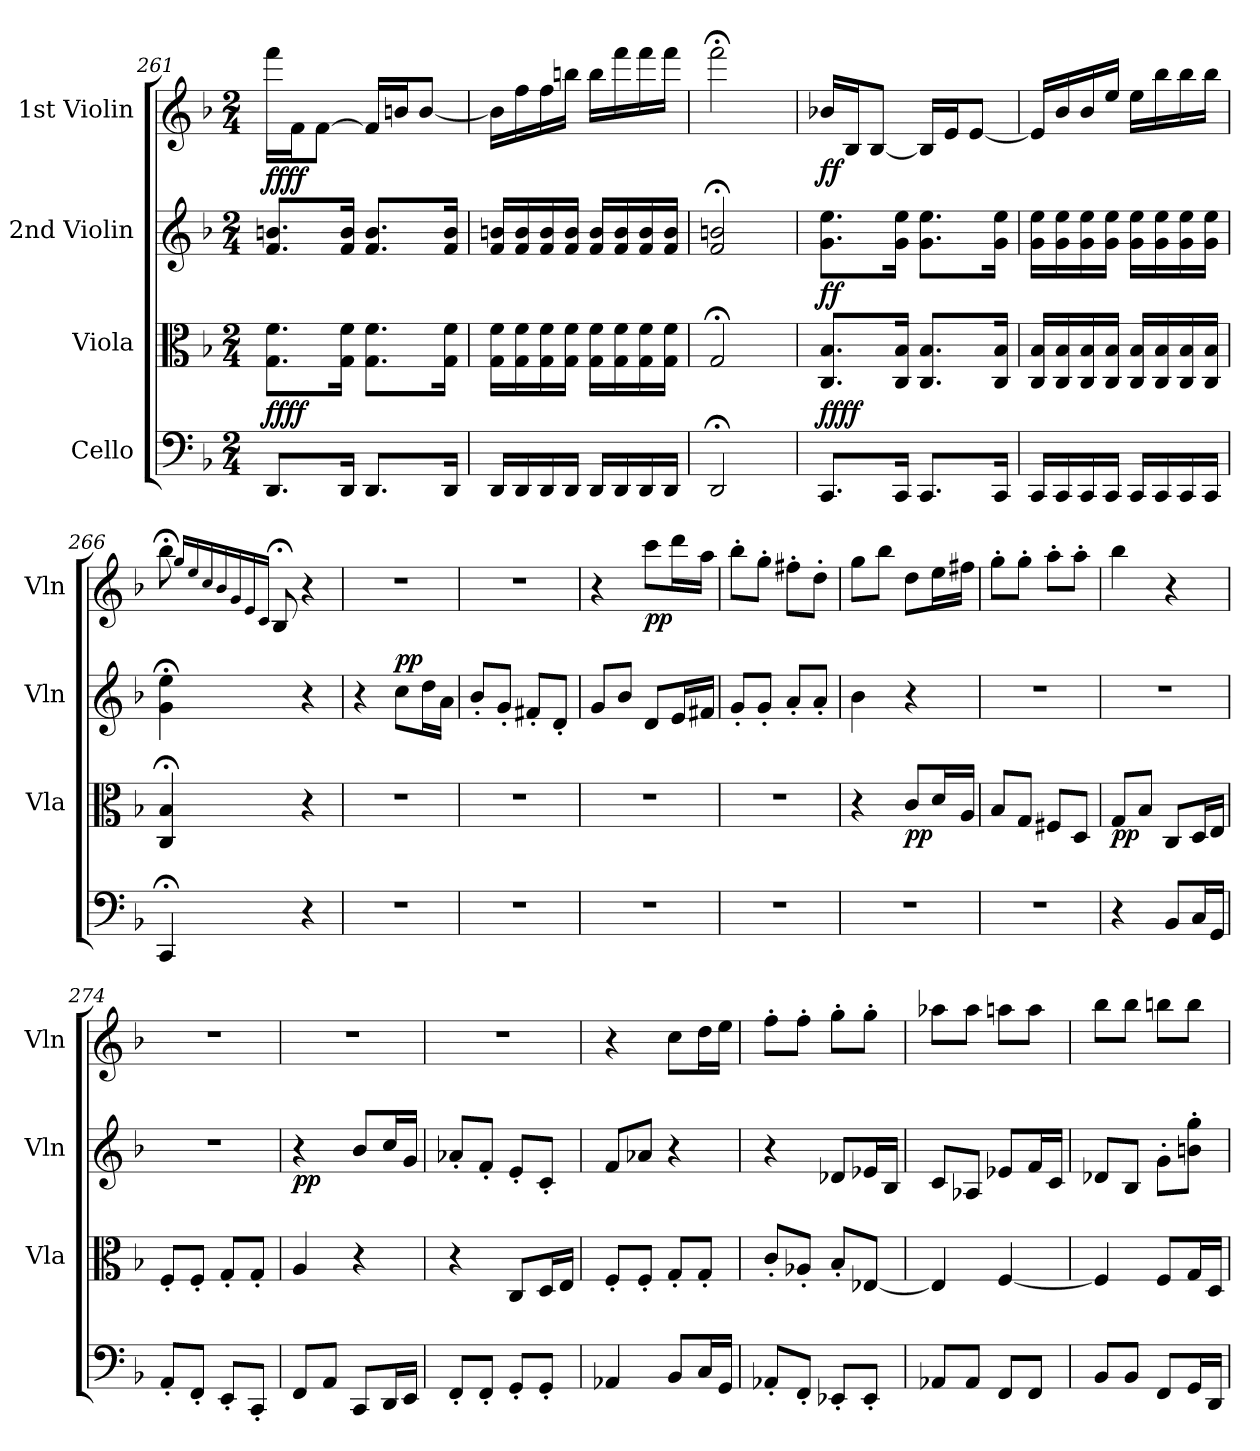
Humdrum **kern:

**kern	**dynam	**kern	**dynam	**kern	**dynam	**kern	**dynam
*part4	*part4	*part3	*part3	*part2	*part2	*part1	*part1
*staff4	*staff4	*staff3	*staff3	*staff2	*staff2	*staff1	*staff1
*I"Cello	*	*I"Viola	*	*I"2nd Violin	*	*I"1st Violin	*
*	*	*I'Vla	*	*I'Vln	*	*I'Vln	*
*clefF4	*	*clefC3	*	*clefG2	*	*clefG2	*
*k[b-]	*	*k[b-]	*	*k[b-]	*	*k[b-]	*
*F:	*	*F:	*	*F:	*	*F:	*
*M2/4	*	*M2/4	*	*M2/4	*	*M2/4	*
=261	=261	=261	=261	=261	=261	=261	=261
!	!LO:DY:b	!	!	!	!	!	!
!	!LO:DY:n=1:a	!	!	!	!LO:DY:a	!	!
!	!	!	!	!	!LO:DY:n=1:b	!	!
8.DD/L	ff ff	8.G\ 8.f\L	.	8.f/ 8.bn/L	ff ff	16fff\LL	.
.	.	.	.	.	.	16f\J	.
.	.	.	.	.	.	[8f\J	.
16DD/Jk	.	16G\ 16f\Jk	.	16f/ 16b/Jk	.	.	.
8.DD/L	.	8.G\ 8.f\L	.	8.f/ 8.b/L	.	16f/LL]	.
.	.	.	.	.	.	16bn/J	.
.	.	.	.	.	.	[8b/J	.
16DD/Jk	.	16G\ 16f\Jk	.	16f/ 16b/Jk	.	.	.
=262	=262	=262	=262	=262	=262	=262	=262
16DD/LL	.	16G\ 16f\LL	.	16f/ 16bn/LL	.	16b\LL]	.
16DD/	.	16G\ 16f\	.	16f/ 16b/	.	16ff\	.
16DD/	.	16G\ 16f\	.	16f/ 16b/	.	16ff\	.
16DD/JJ	.	16G\ 16f\JJ	.	16f/ 16b/JJ	.	16bbn\JJ	.
16DD/LL	.	16G\ 16f\LL	.	16f/ 16b/LL	.	16bb\LL	.
16DD/	.	16G\ 16f\	.	16f/ 16b/	.	16fff\	.
16DD/	.	16G\ 16f\	.	16f/ 16b/	.	16fff\	.
16DD/JJ	.	16G\ 16f\JJ	.	16f/ 16b/JJ	.	16fff\JJ	.
=263	=263	=263	=263	=263	=263	=263	=263
2DD;</	.	2G;</	.	2f/;< 2bn/;<	.	2fff;<\	.
=264	=264	=264	=264	=264	=264	=264	=264
!	!LO:DY:b	!	!	!	!	!	!
!	!LO:DY:n=1:a	!	!LO:DY:a	!	!	!	!LO:DY:b
8.CC/L	ff ff	8.C/ 8.B-/L	ff	8.g\ 8.ee\L	.	16b-X/LL	ff
.	.	.	.	.	.	16B-/J	.
.	.	.	.	.	.	[8B-/J	.
16CC/Jk	.	16C/ 16B-/Jk	.	16g\ 16ee\Jk	.	.	.
8.CC/L	.	8.C/ 8.B-/L	.	8.g\ 8.ee\L	.	16B-/LL]	.
.	.	.	.	.	.	16e/J	.
.	.	.	.	.	.	[8e/J	.
16CC/Jk	.	16C/ 16B-/Jk	.	16g\ 16ee\Jk	.	.	.
!!LO:LB:g=z
=265	=265	=265	=265	=265	=265	=265	=265
16CC/LL	.	16C/ 16B-/LL	.	16g\ 16ee\LL	.	16e/LL]	.
16CC/	.	16C/ 16B-/	.	16g\ 16ee\	.	16b-/	.
16CC/	.	16C/ 16B-/	.	16g\ 16ee\	.	16b-/	.
16CC/JJ	.	16C/ 16B-/JJ	.	16g\ 16ee\JJ	.	16ee/JJ	.
16CC/LL	.	16C/ 16B-/LL	.	16g\ 16ee\LL	.	16ee\LL	.
16CC/	.	16C/ 16B-/	.	16g\ 16ee\	.	16bb-\	.
16CC/	.	16C/ 16B-/	.	16g\ 16ee\	.	16bb-\	.
16CC/JJ	.	16C/ 16B-/JJ	.	16g\ 16ee\JJ	.	16bb-\JJ	.
=266	=266	=266	=266	=266	=266	=266	=266
4CC;</	.	4C/;< 4B-/;<	.	4g\;< 4ee\;<	.	8bb-;<\	.
.	.	.	.	.	.	16qgg/LL	.
.	.	.	.	.	.	16qee/	.
.	.	.	.	.	.	16qcc/	.
.	.	.	.	.	.	16qb-/	.
.	.	.	.	.	.	16qg/	.
.	.	.	.	.	.	16qe/	.
.	.	.	.	.	.	16qc/JJ	.
.	.	.	.	.	.	8B-;</	.
4r	.	4r	.	4r	.	4r	.
=267	=267	=267	=267	=267	=267	=267	=267
2r	.	2r	.	4r	.	2r	.
!	!	!	!	!	!LO:DY:a	!	!
.	.	.	.	8cc\L	pp	.	.
.	.	.	.	16dd\L	.	.	.
.	.	.	.	16a\JJ	.	.	.
=268	=268	=268	=268	=268	=268	=268	=268
2r	.	2r	.	8b-'/L	.	2r	.
.	.	.	.	8g'/J	.	.	.
.	.	.	.	8f#X'/L	.	.	.
.	.	.	.	8d'/J	.	.	.
=269	=269	=269	=269	=269	=269	=269	=269
2r	.	2r	.	8g/L	.	4r	.
.	.	.	.	8b-/J	.	.	.
!	!	!	!	!	!	!	!LO:DY:b
.	.	.	.	8d/L	.	8ccc\L	pp
.	.	.	.	16e/L	.	16ddd\L	.
.	.	.	.	16f#X/JJ	.	16aa\JJ	.
=270	=270	=270	=270	=270	=270	=270	=270
2r	.	2r	.	8g'/L	.	8bb-'\L	.
.	.	.	.	8g'/J	.	8gg'\J	.
.	.	.	.	8a'/L	.	8ff#X'\L	.
.	.	.	.	8a'/J	.	8dd'\J	.
!!LO:LB:g=z
=271	=271	=271	=271	=271	=271	=271	=271
2r	.	4r	.	4b-\	.	8gg\L	.
.	.	.	.	.	.	8bb-\J	.
!	!	!	!LO:DY:b	!	!	!	!
.	.	8c/L	pp	4r	.	8dd\L	.
.	.	16d/L	.	.	.	16ee\L	.
.	.	16A/JJ	.	.	.	16ff#X\JJ	.
=272	=272	=272	=272	=272	=272	=272	=272
2r	.	8B-/L	.	2r	.	8gg'\L	.
.	.	8G/J	.	.	.	8gg'\J	.
.	.	8F#X/L	.	.	.	8aa'\L	.
.	.	8D/J	.	.	.	8aa'\J	.
=273	=273	=273	=273	=273	=273	=273	=273
!	!	!	!LO:DY:b	!	!	!	!
4r	.	8G/L	pp	2r	.	4bb-\	.
.	.	8B-/J	.	.	.	.	.
8BB-/L	.	8C/L	.	.	.	4r	.
16C/L	.	16D/L	.	.	.	.	.
16GG/JJ	.	16E/JJ	.	.	.	.	.
=274	=274	=274	=274	=274	=274	=274	=274
8AA'/L	.	8F'/L	.	2r	.	2r	.
8FF'/J	.	8F'/J	.	.	.	.	.
8EE'/L	.	8G'/L	.	.	.	.	.
8CC'/J	.	8G'/J	.	.	.	.	.
=275	=275	=275	=275	=275	=275	=275	=275
!	!	!	!	!	!LO:DY:b	!	!
8FF/L	.	4A/	.	4r	pp	2r	.
8AA/J	.	.	.	.	.	.	.
8CC/L	.	4r	.	8b-/L	.	.	.
16DD/L	.	.	.	16cc/L	.	.	.
16EE/JJ	.	.	.	16g/JJ	.	.	.
=276	=276	=276	=276	=276	=276	=276	=276
8FF'/L	.	4r	.	8a-X'/L	.	2r	.
8FF'/J	.	.	.	8f'/J	.	.	.
8GG'/L	.	8C/L	.	8e'/L	.	.	.
8GG'/J	.	16D/L	.	8c'/J	.	.	.
.	.	16E/JJ	.	.	.	.	.
=277	=277	=277	=277	=277	=277	=277	=277
4AA-X/	.	8F'/L	.	8f/L	.	4r	.
.	.	8F'/J	.	8a-X/J	.	.	.
8BB-/L	.	8G'/L	.	4r	.	8cc\L	.
16C/L	.	8G'/J	.	.	.	16dd\L	.
16GG/JJ	.	.	.	.	.	16ee\JJ	.
!!LO:PB:g=z
=278	=278	=278	=278	=278	=278	=278	=278
8AA-X'/L	.	8c'/L	.	4r	.	8ff'\L	.
8FF'/J	.	8A-X'/J	.	.	.	8ff'\J	.
8EE-X'/L	.	8B-'/L	.	8d-X/L	.	8gg'\L	.
8EE-'/J	.	[8E-X/J	.	16e-X/L	.	8gg'\J	.
.	.	.	.	16B-/JJ	.	.	.
=279	=279	=279	=279	=279	=279	=279	=279
8AA-X/L	.	4E-/]	.	8c/L	.	8aa-X\L	.
8AA-/J	.	.	.	8A-X/J	.	8aa-\J	.
8FF/L	.	[4F/	.	8e-X/L	.	8aan\L	.
8FF/J	.	.	.	16f/L	.	8aa\J	.
.	.	.	.	16c/JJ	.	.	.
=280	=280	=280	=280	=280	=280	=280	=280
8BB-/L	.	4F/]	.	8d-X/L	.	8bb-\L	.
8BB-/J	.	.	.	8B-/J	.	8bb-\J	.
8FF/L	.	8F/L	.	8g'\L	.	8bbn\L	.
16GG/L	.	16G/L	.	8bn\' 8gg\'J	.	8bb\J	.
16DD/JJ	.	16D/JJ	.	.	.	.	.
=	=	=	=	=	=	=	=
*-	*-	*-	*-	*-	*-	*-	*-
